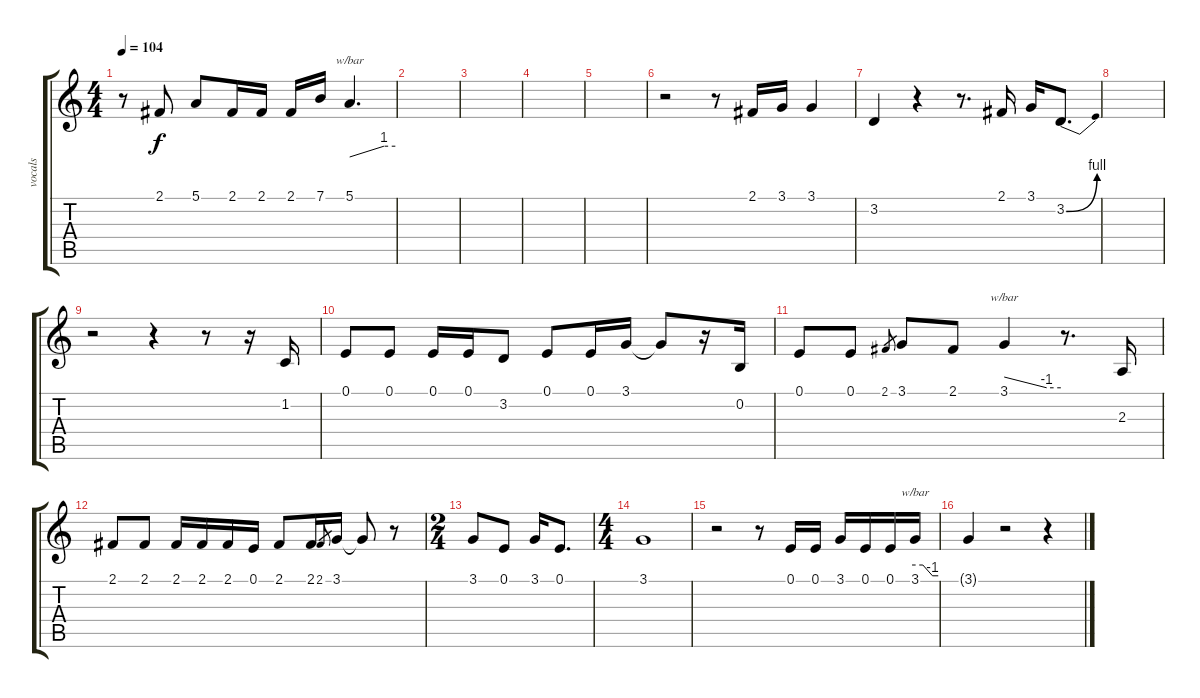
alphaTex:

\track ("vocals" "vocals") {instrument lead2sawtooth}
\staff {score tabs}
\tuning (E4 B3 G3 D3 A2 E2) {hide}
\ts (4 4)
\tempo 104
\clef g2
\ks c
r.8{dy f} 2.1.8 5.1.8 2.1.16 2.1.16 2.1.16 7.1.16 5.1.4{d tbe (custom default 0 0 45 4 60 4)} |
|
|
|
|
r.2 r.8 2.1.16 3.1.16 3.1.4 |
3.2.4 r.4 r.8{d} 2.1.16 3.1.16 3.2{be (bend 0 0 60 4)}.8{d} |
|
r.2 r.4 r.8 r.16 1.2.16 |
0.1.8 0.1.8 0.1.16 0.1.16 3.2.8 0.1.8 0.1.16 3.1.16 3.1{t}.8 r.16 0.2.16 |
0.1.8 0.1.8 2.1.8{gr} 3.1.8 2.1.8 3.1.4{tbe (custom default 0 0 45 -4 60 -4)} r.8{d} 2.3.16 |
2.1.8 2.1.8 2.1.16 2.1.16 2.1.16 0.1.16 2.1.8 2.1.16 2.1.8{gr} 3.1.16 3.1{t}.8 r.8 |
\ts (2 4)
3.1.8 0.1.8 3.1.16 0.1.8{d} |
\ts (4 4)
3.1.1 |
r.2 r.8 0.1.16 0.1.16 3.1.16 0.1.16 0.1.16 3.1.16{tbe (custom default 0 0 20 0 45 -4 60 -4)} |
3.1{t}.4 r.2 r.4
